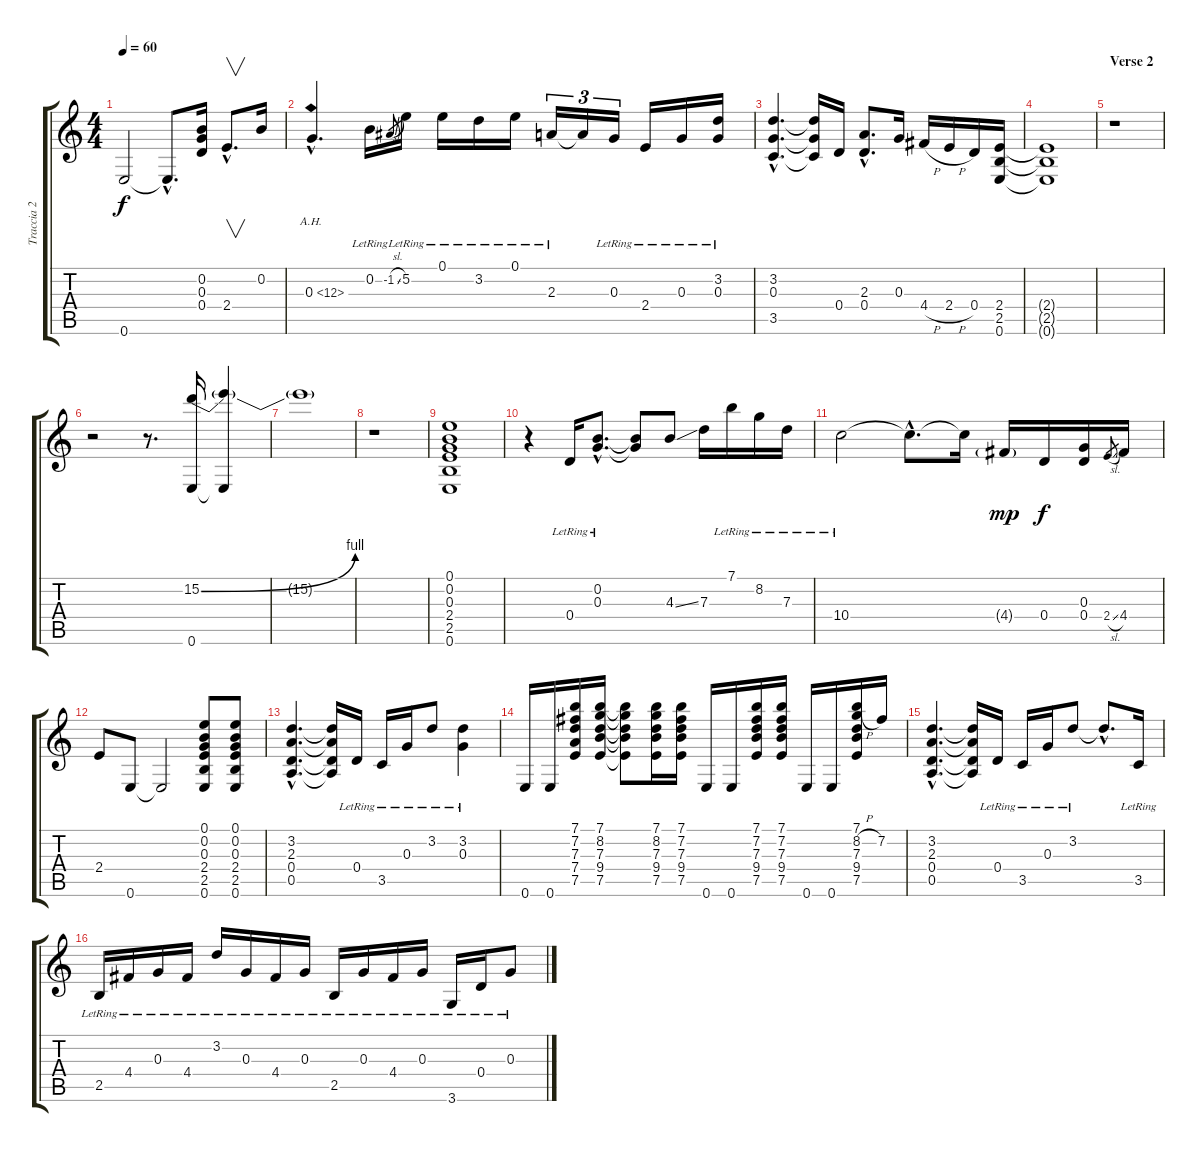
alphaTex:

\track ("Traccia 2" "Traccia 2") {instrument electricguitarclean}
\staff {score tabs}
\tuning (E4 B3 G3 D3 A2 E2) {hide}
\ts (4 4)
\tempo 60
\clef g2
\ks c
0.6.2{dy f} 0.6{hac t}.8{d} (0.2 0.3 0.4).16 2.4{hac}.8{v d} 0.2.16 |
0.3{ah 12 hac}.4{d} 0.2{lr}.16 -1.2{sl}.8{gr} 5.2{lr}.16 0.1{lr}.16 3.2{lr}.16 0.1{lr}.16 2.3{lr}.16{tu (3 2)} 2.3{t}.16{tu (3 2)} 0.3{lr}.16{tu (3 2)} 2.4{lr}.16 0.3{lr}.16 (3.2{lr} 0.3{lr}).16 |
(3.2{hac} 0.3{hac} 3.5{hac}).4{d} (3.2{t} 0.3{t} 3.5{t}).16 0.4.16 (2.3{hac} 0.4{hac}).8{d} 0.3.16 4.4{h}.16 2.4{h}.16 0.4.16 (2.4 2.5 0.6).16 |
(2.4{t} 2.5{t} 0.6{t}).1 |
\section ("" "Verse 2")
r.1 |
r.2 r.8{d} (15.2{be (bend 0 0 60 4)} 0.6).16 (15.2{t} 0.6{t}).4 |
15.2{t}.1 |
r.1 |
(0.1 0.2 0.3 2.4 2.5 0.6).1 |
r.4 0.4{lr}.16 (0.2{hac lr} 0.3{hac lr}).8{d} (0.2{t} 0.3{t}).8 4.3{ss}.8 7.3.16 7.1{lr}.16 8.2{lr}.16 7.3{lr}.16 |
10.4{lr}.2 10.4{hac t}.8{d} 10.4{t}.16 4.4{g}.16{dy mp} 0.4.16{dy f} (0.3 0.4).16 2.4{sl}.8{gr} 4.4.16 |
2.4.8 0.6.8 0.6{t}.2 (0.1 0.2 0.3 2.4 2.5 0.6).8 (0.1 0.2 0.3 2.4 2.5 0.6).8 |
(3.2{hac} 2.3{hac} 0.4{hac} 0.5{hac}).4{d} (3.2{t} 2.3{t} 0.4{t} 0.5{t}).16 0.4{lr}.16 3.5{lr}.16 0.3{lr}.16 3.2{lr}.8 (3.2{lr} 0.3{lr}).4 |
0.6.16 0.6.16 (7.1 7.2 7.3 7.4 7.5).16 (7.1 8.2 7.3 9.4 7.5).16 (7.1{t} 8.2{t} 7.3{t} 9.4{t} 7.5{t}).8 (7.1 8.2 7.3 9.4 7.5).16 (7.1 7.2 7.3 9.4 7.5).16 0.6.16 0.6.16 (7.1 7.2 7.3 9.4 7.5).16 (7.1 7.2 7.3 9.4 7.5).16 0.6.16 0.6.16 (7.1 8.2{h} 7.3 9.4 7.5).16 7.2.16 |
(3.2{hac} 2.3{hac} 0.4{hac} 0.5{hac}).4{d} (3.2{t} 2.3{t} 0.4{t} 0.5{t}).16 0.4{lr}.16 3.5{lr}.16 0.3{lr}.16 3.2{lr}.8 3.2{hac t}.8{d} 3.5{lr}.16 |
2.5{lr}.16 4.4{lr}.16 0.3{lr}.16 4.4{lr}.16 3.2{lr}.16 0.3{lr}.16 4.4{lr}.16 0.3{lr}.16 2.5{lr}.16 0.3{lr}.16 4.4{lr}.16 0.3{lr}.16 3.6{lr}.16 0.4{lr}.16 0.3{lr}.8
